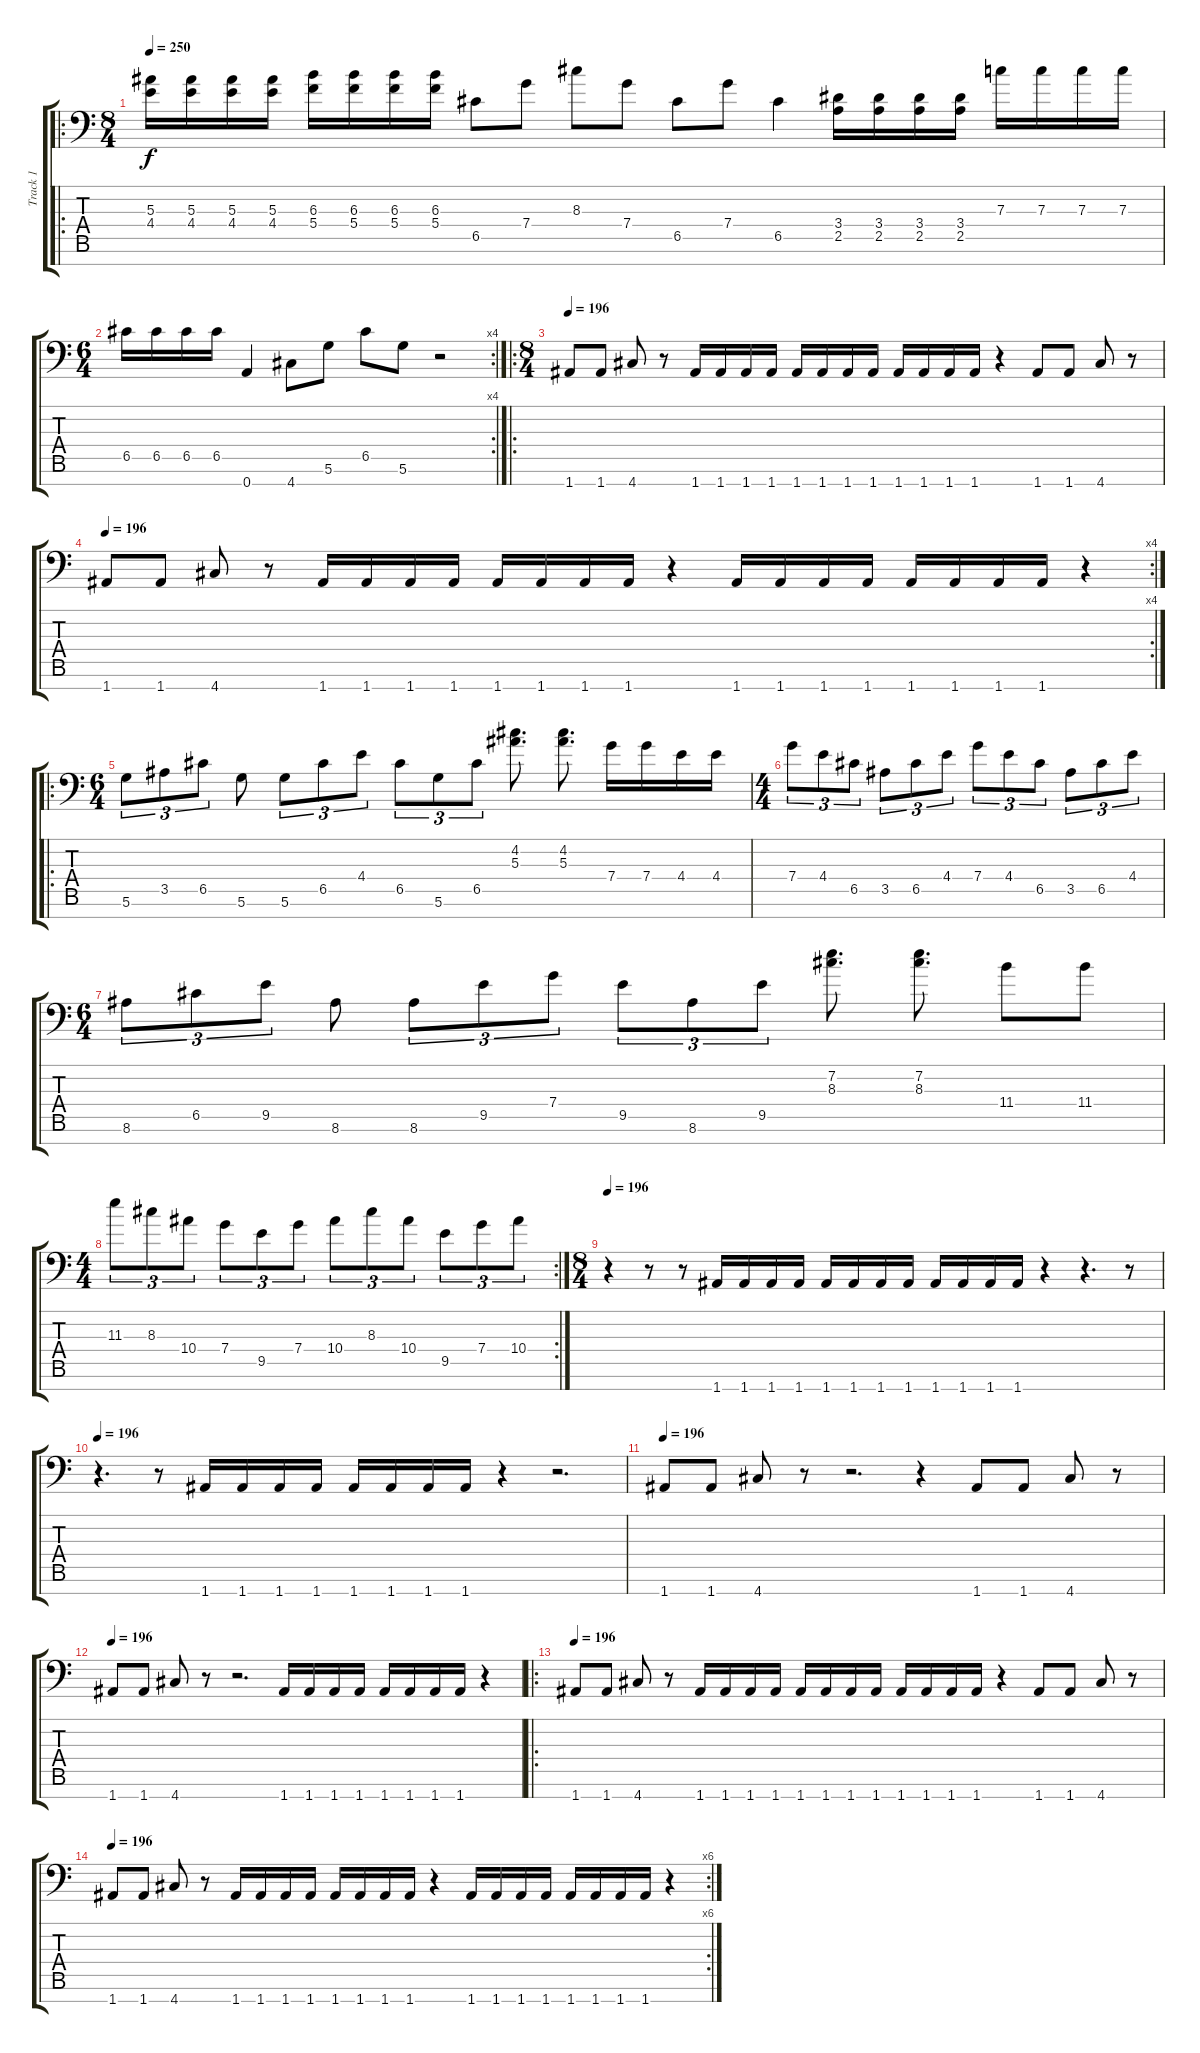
\track ("Track 1" "Track 1") {instrument distortionguitar}
\staff {score tabs}
\tuning (D4 A3 F3 C3 G2 D2 A1) {hide}
\ro
\ts (8 4)
\tempo 250
\clef f4
\ks c
(5.3 4.4).16{dy f} (5.3 4.4).16 (5.3 4.4).16 (5.3 4.4).16 (6.3 5.4).16 (6.3 5.4).16 (6.3 5.4).16 (6.3 5.4).16 6.5.8 7.4.8 8.3.8 7.4.8 6.5.8 7.4.8 6.5.4 (3.4 2.5).16 (3.4 2.5).16 (3.4 2.5).16 (3.4 2.5).16 7.3.16 7.3.16 7.3.16 7.3.16 |
\rc 4
\ts (6 4)
6.5.16 6.5.16 6.5.16 6.5.16 0.7.4 4.7.8 5.6.8 6.5.8 5.6.8 r.2 |
\ro
\ts (8 4)
\tempo 196
1.7.8 1.7.8 4.7.8 r.8 1.7.16 1.7.16 1.7.16 1.7.16 1.7.16 1.7.16 1.7.16 1.7.16 1.7.16 1.7.16 1.7.16 1.7.16 r.4 1.7.8 1.7.8 4.7.8 r.8 |
\rc 4
\tempo 196
1.7.8 1.7.8 4.7.8 r.8 1.7.16 1.7.16 1.7.16 1.7.16 1.7.16 1.7.16 1.7.16 1.7.16 r.4 1.7.16 1.7.16 1.7.16 1.7.16 1.7.16 1.7.16 1.7.16 1.7.16 r.4 |
\ro
\ts (6 4)
5.6.8{tu (3 2)} 3.5.8{tu (3 2)} 6.5.8{tu (3 2)} 5.6.8 5.6.8{tu (3 2)} 6.5.8{tu (3 2)} 4.4.8{tu (3 2)} 6.5.8{tu (3 2)} 5.6.8{tu (3 2)} 6.5.8{tu (3 2)} (4.2 5.3).8{d} (4.2 5.3).8{d} 7.4.16 7.4.16 4.4.16 4.4.16 |
\ts (4 4)
7.4.8{tu (3 2)} 4.4.8{tu (3 2)} 6.5.8{tu (3 2)} 3.5.8{tu (3 2)} 6.5.8{tu (3 2)} 4.4.8{tu (3 2)} 7.4.8{tu (3 2)} 4.4.8{tu (3 2)} 6.5.8{tu (3 2)} 3.5.8{tu (3 2)} 6.5.8{tu (3 2)} 4.4.8{tu (3 2)} |
\ts (6 4)
8.6.8{tu (3 2)} 6.5.8{tu (3 2)} 9.5.8{tu (3 2)} 8.6.8 8.6.8{tu (3 2)} 9.5.8{tu (3 2)} 7.4.8{tu (3 2)} 9.5.8{tu (3 2)} 8.6.8{tu (3 2)} 9.5.8{tu (3 2)} (7.2 8.3).8{d} (7.2 8.3).8{d} 11.4.8 11.4.8 |
\rc 2
\ts (4 4)
11.3.8{tu (3 2)} 8.3.8{tu (3 2)} 10.4.8{tu (3 2)} 7.4.8{tu (3 2)} 9.5.8{tu (3 2)} 7.4.8{tu (3 2)} 10.4.8{tu (3 2)} 8.3.8{tu (3 2)} 10.4.8{tu (3 2)} 9.5.8{tu (3 2)} 7.4.8{tu (3 2)} 10.4.8{tu (3 2)} |
\ts (8 4)
\tempo 196
r.4 r.8 r.8 1.7.16 1.7.16 1.7.16 1.7.16 1.7.16 1.7.16 1.7.16 1.7.16 1.7.16 1.7.16 1.7.16 1.7.16 r.4 r.4{d} r.8 |
\tempo 196
r.4{d} r.8 1.7.16 1.7.16 1.7.16 1.7.16 1.7.16 1.7.16 1.7.16 1.7.16 r.4 r.2{d} |
\tempo 196
1.7.8 1.7.8 4.7.8 r.8 r.2{d} r.4 1.7.8 1.7.8 4.7.8 r.8 |
\tempo 196
1.7.8 1.7.8 4.7.8 r.8 r.2{d} 1.7.16 1.7.16 1.7.16 1.7.16 1.7.16 1.7.16 1.7.16 1.7.16 r.4 |
\ro
\tempo 196
1.7.8 1.7.8 4.7.8 r.8 1.7.16 1.7.16 1.7.16 1.7.16 1.7.16 1.7.16 1.7.16 1.7.16 1.7.16 1.7.16 1.7.16 1.7.16 r.4 1.7.8 1.7.8 4.7.8 r.8 |
\rc 6
\tempo 196
1.7.8 1.7.8 4.7.8 r.8 1.7.16 1.7.16 1.7.16 1.7.16 1.7.16 1.7.16 1.7.16 1.7.16 r.4 1.7.16 1.7.16 1.7.16 1.7.16 1.7.16 1.7.16 1.7.16 1.7.16 r.4
